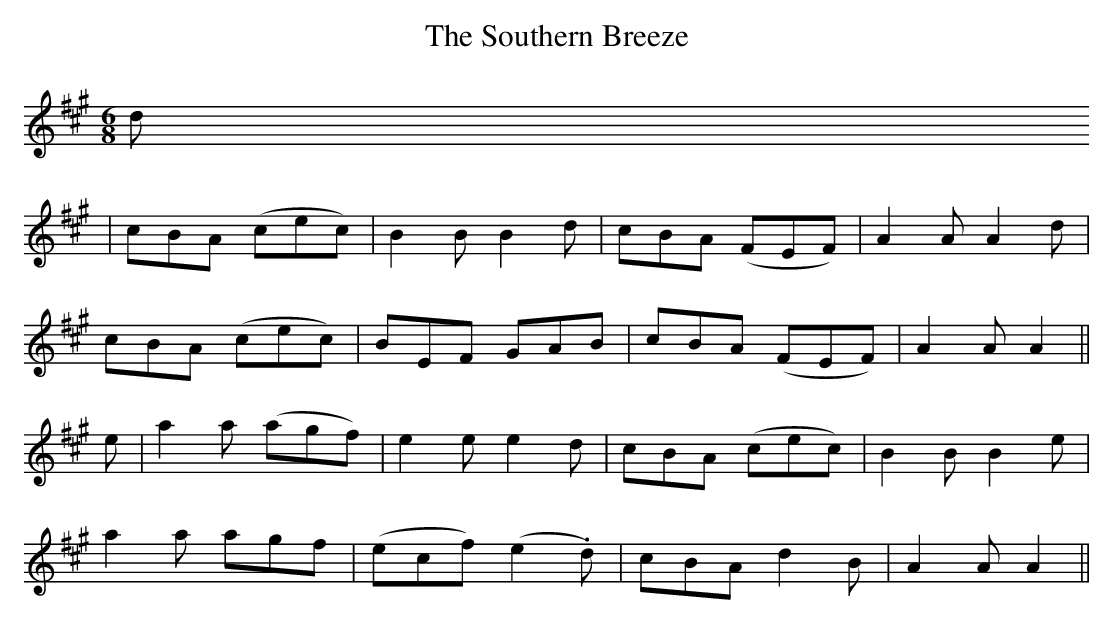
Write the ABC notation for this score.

X:1
T: The Southern Breeze
M: 6/8
L: 1/8
K: A
d
| cBA (cec) | B2 B B2 d | cBA (FEF) | A2 A A2 d |
cBA (cec) | BEF GAB | cBA (FEF) | A2 A A2 ||
e
| a2 a (agf) | e2 e e2 d | cBA (cec) | B2 B B2 e |
a2 a agf | (ecf)  (e2 .d) | cBA d2 B |  A2 A A2 ||
